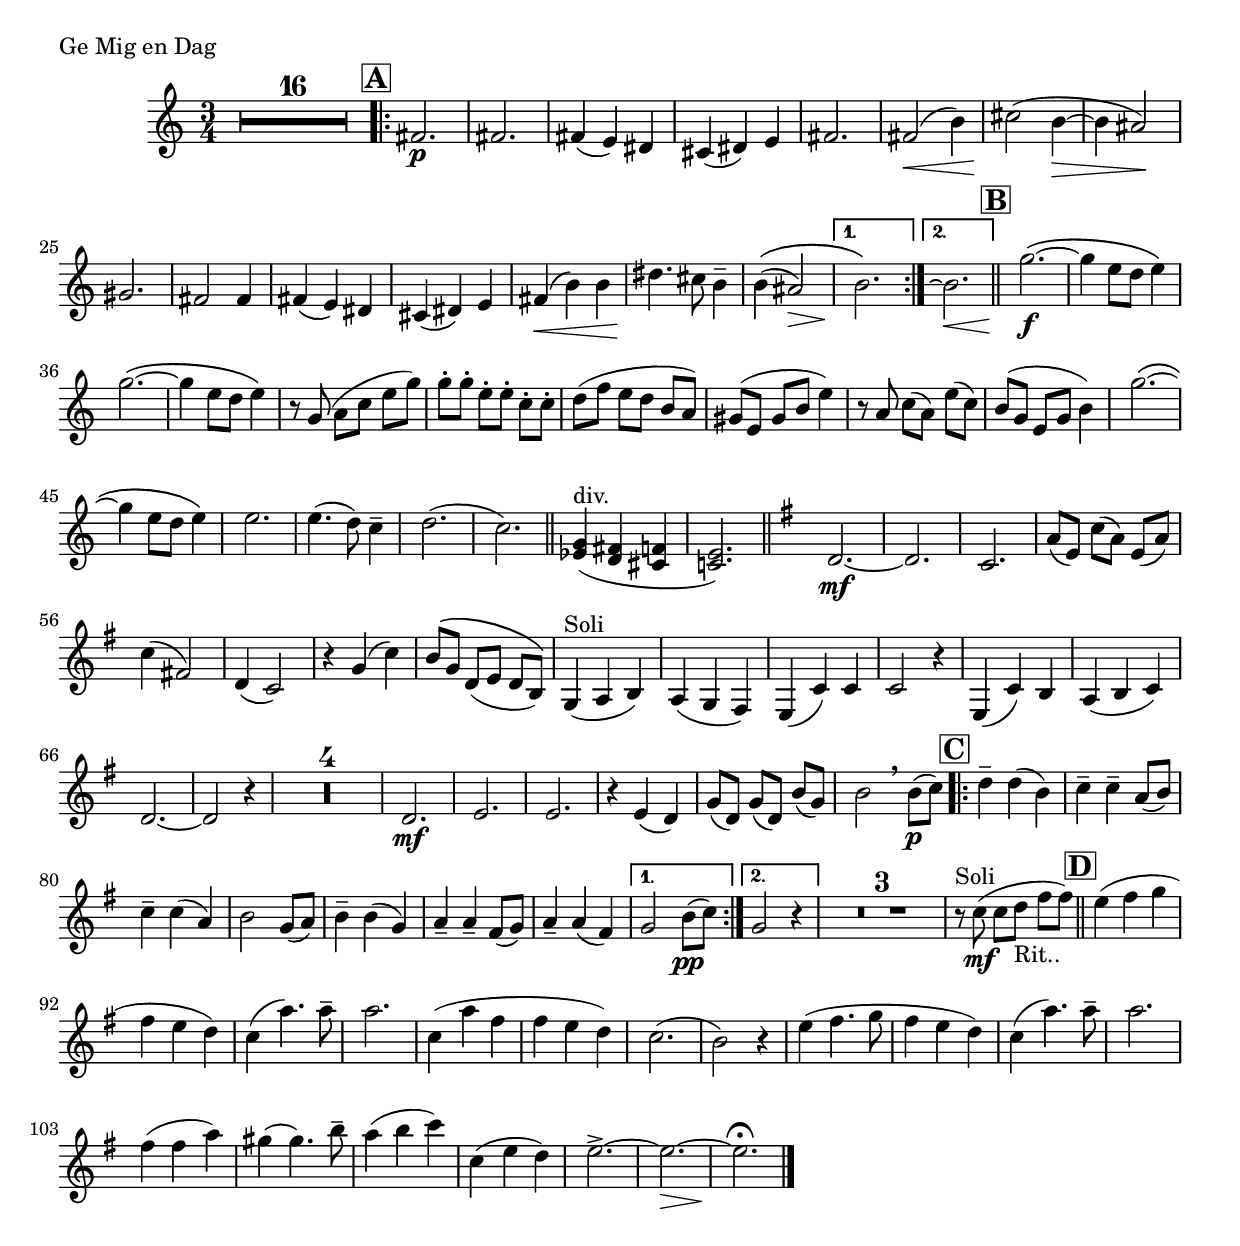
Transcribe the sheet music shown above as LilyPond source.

\version "2.18.0"
% When ready to include in collection: 1. Comment out paper.
% 				       2. Create include file of relative and
%					  header.
#(allow-volta-hook "|")
#(allow-volta-hook "||")
%Comment out from here
%{
#(ly:set-option 'point-and-click #t)
#(set-default-paper-size "a4" 'portrait)
#(set-global-staff-size 18) % set staff-size when ready to print

\include "Marsch_format.ly"

%...to here
%}
  \score {

    % Svenska Polisens Marscher: 1. Ge mig en dag    
    \relative c' { 
    	    \key c \major \time 3/4
    	    \compressFullBarRests
    	    \set Score.markFormatter = #format-mark-box-letters
    	    R2.*16
    	    
%Rehearsal mark A
	\mark \default
	\repeat volta 2 {
	    fis2.\p |fis |fis4 (e) dis |cis (dis) e |fis2. |fis2\< (b4) 
	    cis2\! (b4~\> |b ais2)\! |gis2. |fis2 fis4 |fis (e) dis |cis (dis) e
	    fis\< (b) b |dis4.\! cis8 b4-- |b\((ais2)\> }
	    \alternative {
	    	    {b2.\)\!}
	    	    {b2.\<\repeatTie\bar "||"}
	    }
	    
%Rehearsal mark B
	\mark \default
	g'2.~\(\f |g4 e8 d e4\) |g2.~\( |g4 e8 d e4\) |r8 g,\noBeam (a [c] e g)
	g-. [g-.] e-. [e-.] c-. c-. |d ([f] e [d] b a) |gis ([e] gis [b] e4) 
	r8 a,\noBeam c ([a]) e' ([c]) |b ([g] e [g] b4) |g'2.~\( |g4 e8 d e4\) 
	e2. |e4. (d8) c4-- |d2. ( |c) \bar "||"
	<g ees>4^\markup {div.} (<fis d> <f cis> |<e c!>2.) \bar "||"
	\key g \major
	d2.~\mf |d |c |a'8 ([e]) c' ([a]) e ([a]) |c4 (fis,!2) |d4 (c2) 
	r4 g' (c) |b8 ^\([g] d ([e] d [b])\) |g4^\markup {Soli} (a b) |a (g fis)
	e (c') c |c2 r4 |e,4 (c') b |a (b c) |d2.~ |d2 r4 |R2.*4 |d2.\mf |e |e
   	r4 e (d) |g8 ([d]) g ([d]) b' ([g]) |b2\breathe b8\p (c) 
	
%Rehearsal mark B
	\mark \default
	\repeat volta 2 {
		d4-- d (b) |c-- c-- a8 (b) |c4-- c (a) |b2 g8 (a) |b4-- b (g)
	a-- a-- fis8 (g) |a4-- a (fis) }
		\alternative {
			{g2 b8\pp (c)}
			{g2 r4}
		}
		R2.*3 
		r8^\markup {Soli} c8\mf\noBeam (c [d]_\markup {Rit..} fis [fis])
	\bar "||"
	
%Rehearsal mark C
	\mark \default
	e4 (fis g |fis e d) |c (a'4.) a8-- |a2. |c,4 (a' fis |fis e d) 
	c2. (b2) r4 |e4 (fis4. g8 |fis4 e d) |c (a'4.) a8-- |a2. |fis4 (fis a)
	gis (gis4.) b8-- |a4 (b c) |c, (e d) |e2.~-> |e~\> |e\fermata\!
	\bar "|."
    }%end relative
    \header {
    	    piece = "Ge Mig en Dag"
    	    composer = ""
    	}
    	\layout {ragged-last = ##t
    	}
  }%end score
